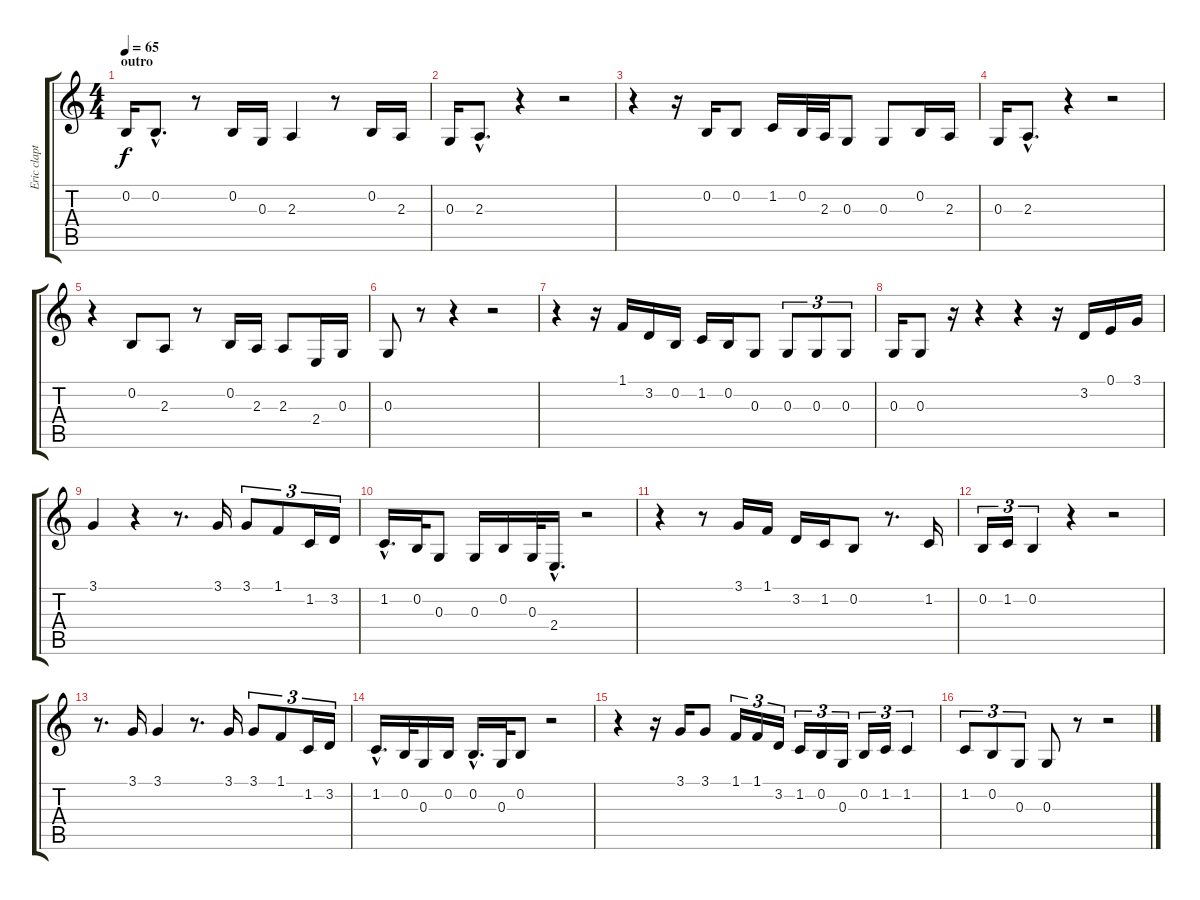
\track ("Eric clapton" "Eric clapt") {instrument voiceoohs}
\staff {score tabs}
\tuning (E4 B3 G3 D3 A2 E2) {hide}
\ts (4 4)
\section ("" "outro")
\tempo 65
\clef g2
\ks c
0.2.16{dy f} 0.2{hac}.8{d} r.8 0.2.16 0.3.16 2.3.4 r.8 0.2.16 2.3.16 |
0.3.16 2.3{hac}.8{d} r.4 r.2 |
r.4 r.16 0.2.16 0.2.8 1.2.16 0.2.32 2.3.32 0.3.8 0.3.8 0.2.16 2.3.16 |
0.3.16 2.3{hac}.8{d} r.4 r.2 |
r.4 0.2.8 2.3.8 r.8 0.2.16 2.3.16 2.3.8 2.4.16 0.3.16 |
0.3.8 r.8 r.4 r.2 |
r.4 r.16 1.1.16 3.2.16 0.2.16 1.2.16 0.2.16 0.3.8 0.3.8{tu (3 2)} 0.3.8{tu (3 2)} 0.3.8{tu (3 2)} |
0.3.16 0.3.8 r.16 r.4 r.4 r.16 3.2.16 0.1.16 3.1.16 |
3.1.4 r.4 r.8{d} 3.1.16 3.1.8{tu (3 2)} 1.1.8{tu (3 2)} 1.2.16{tu (3 2)} 3.2.16{tu (3 2)} |
1.2{hac}.16{d} 0.2.32 0.3.8 0.3.16 0.2.16 0.3.32 2.4{hac}.16{d} r.2 |
r.4 r.8 3.1.16 1.1.16 3.2.16 1.2.16 0.2.8 r.8{d} 1.2.16 |
0.2.16{tu (3 2)} 1.2.16{tu (3 2)} 0.2.4{tu (3 2)} r.4 r.2 |
r.8{d} 3.1.16 3.1.4 r.8{d} 3.1.16 3.1.8{tu (3 2)} 1.1.8{tu (3 2)} 1.2.16{tu (3 2)} 3.2.16{tu (3 2)} |
1.2{hac}.16{d} 0.2.32 0.3.16 0.2.16 0.2{hac}.16{d} 0.3.32 0.2.8 r.2 |
r.4 r.16 3.1.16 3.1.8 1.1.16{tu (3 2)} 1.1.16{tu (3 2)} 3.2.16{tu (3 2)} 1.2.16{tu (3 2)} 0.2.16{tu (3 2)} 0.3.16{tu (3 2)} 0.2.16{tu (3 2)} 1.2.16{tu (3 2)} 1.2.4{tu (3 2)} |
1.2.8{tu (3 2)} 0.2.8{tu (3 2)} 0.3.8{tu (3 2)} 0.3.8 r.8 r.2
